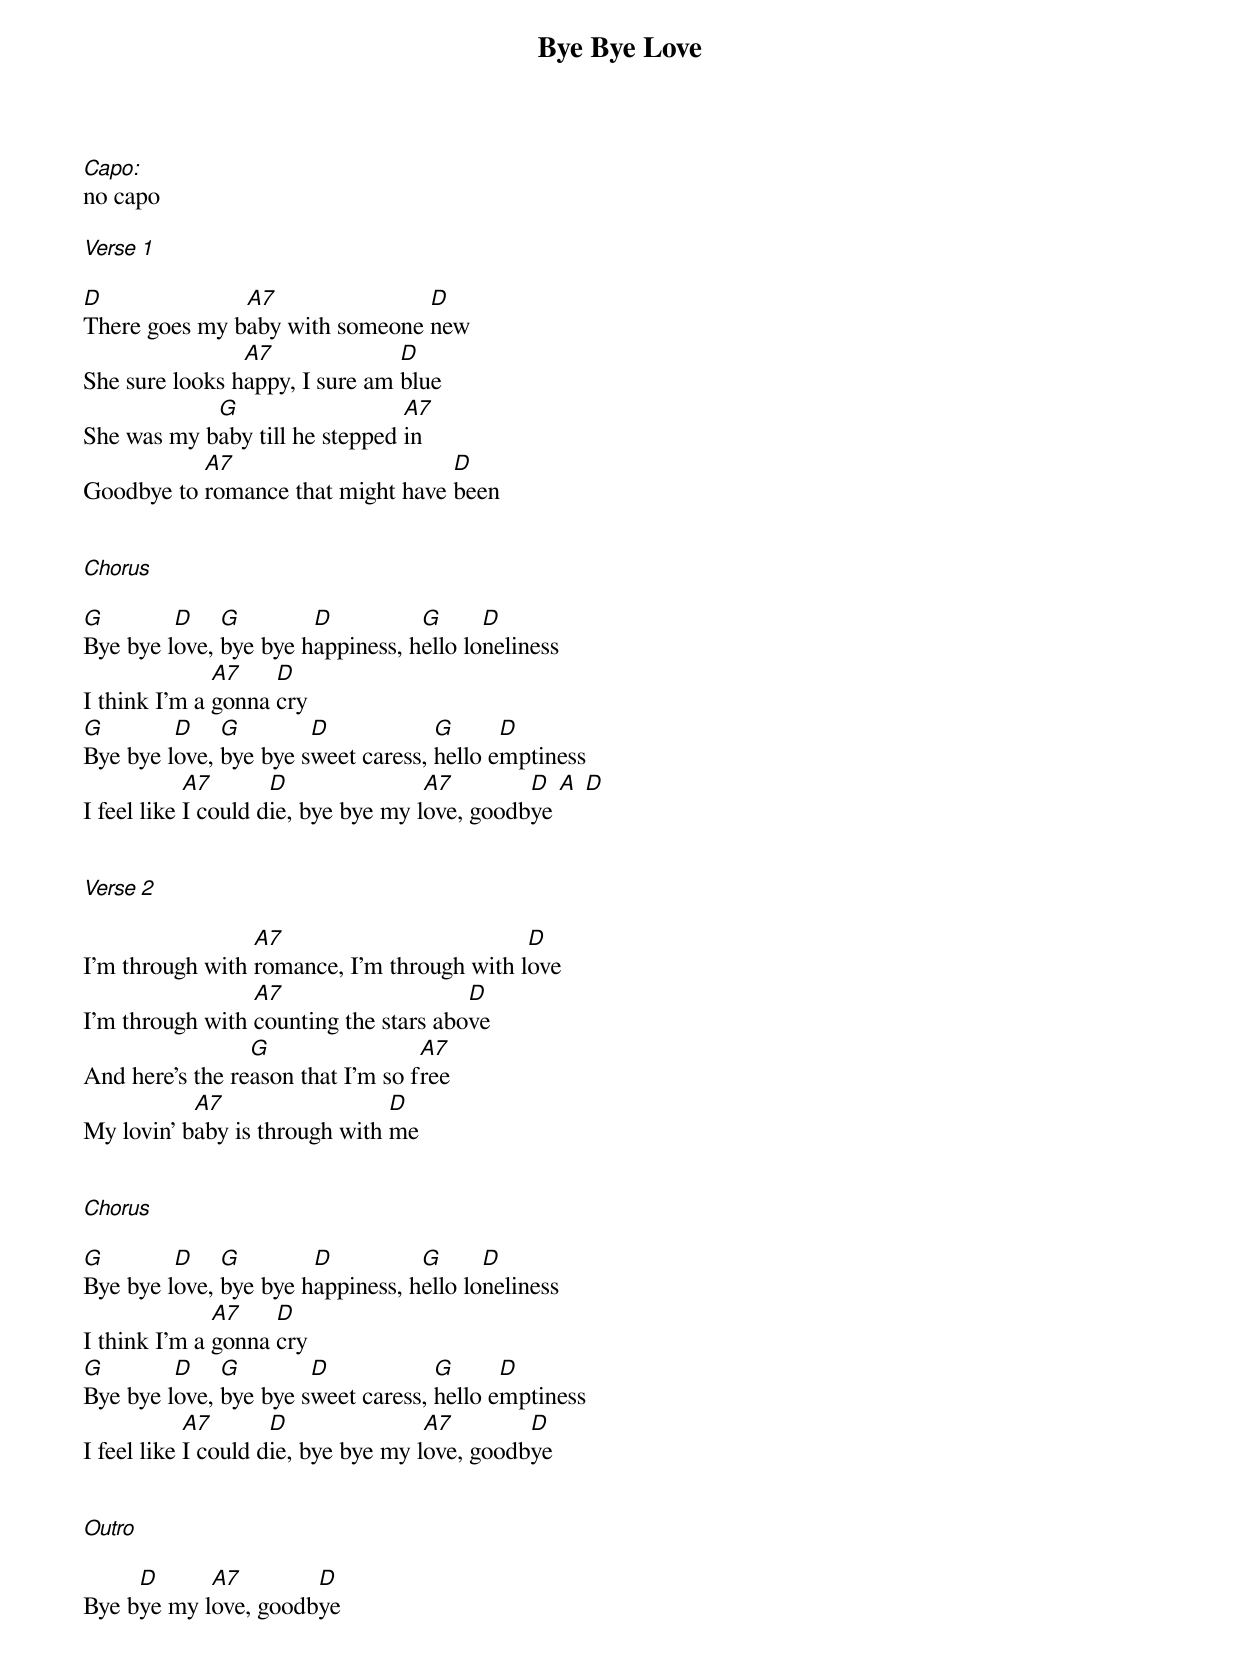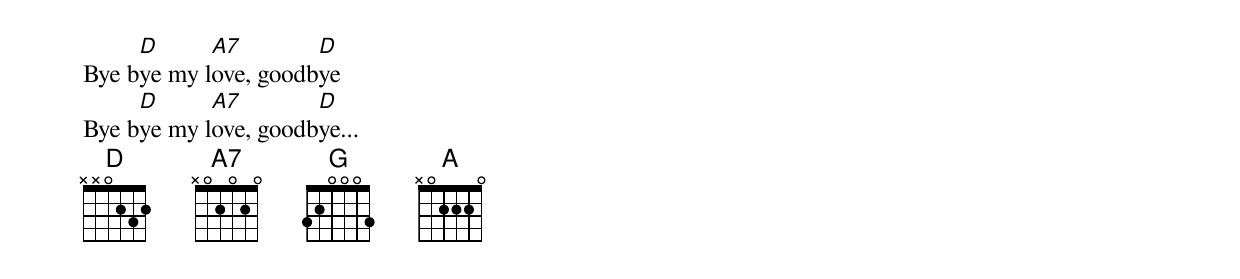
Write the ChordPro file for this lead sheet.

{title: Bye Bye Love}
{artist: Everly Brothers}
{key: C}
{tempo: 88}


[Capo:]no capo

[Verse 1]

[D]There goes my b[A7]aby with someone [D]new
She sure looks h[A7]appy, I sure am [D]blue
She was my b[G]aby till he stepped [A7]in
Goodbye to [A7]romance that might have [D]been


[Chorus]

[G]Bye bye l[D]ove, [G]bye bye h[D]appiness, h[G]ello lo[D]neliness
I think I'm a [A7]gonna [D]cry
[G]Bye bye l[D]ove, [G]bye bye s[D]weet caress, [G]hello e[D]mptiness
I feel like [A7]I could d[D]ie, bye bye my l[A7]ove, goodb[D]ye [A] [D]


[Verse 2]

I'm through with [A7]romance, I'm through with l[D]ove
I'm through with [A7]counting the stars abo[D]ve
And here's the re[G]ason that I'm so f[A7]ree
My lovin' b[A7]aby is through with [D]me


[Chorus]

[G]Bye bye l[D]ove, [G]bye bye h[D]appiness, h[G]ello lo[D]neliness
I think I'm a [A7]gonna [D]cry
[G]Bye bye l[D]ove, [G]bye bye s[D]weet caress, [G]hello e[D]mptiness
I feel like [A7]I could d[D]ie, bye bye my l[A7]ove, goodb[D]ye


[Outro]

Bye b[D]ye my l[A7]ove, goodb[D]ye
Bye b[D]ye my l[A7]ove, goodb[D]ye
Bye b[D]ye my l[A7]ove, goodb[D]ye...
